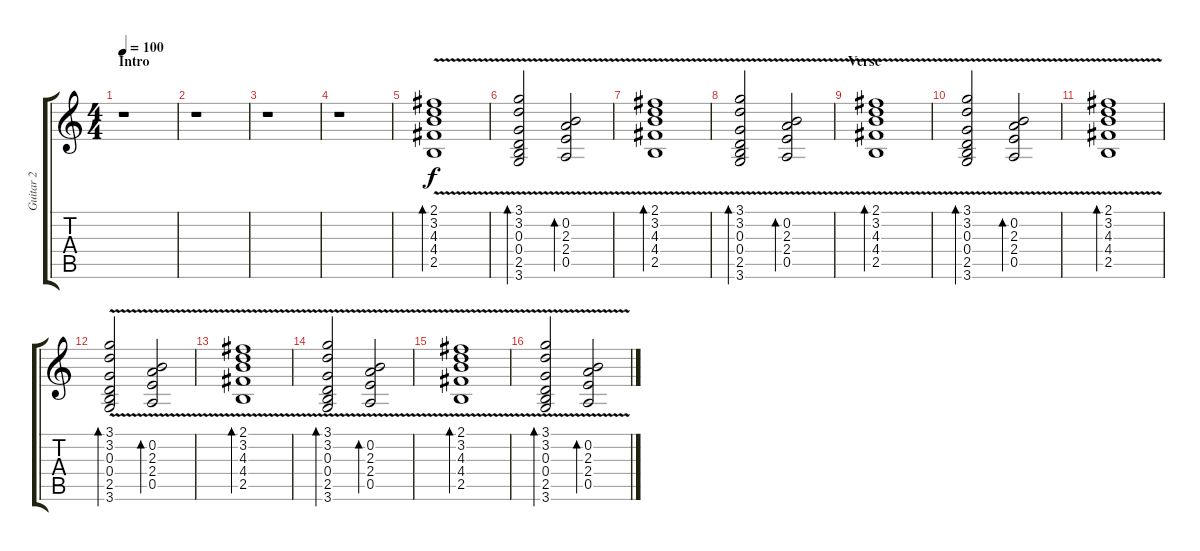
\track ("Guitar 2" "Guitar 2") {instrument electricguitarjazz}
\staff {score tabs}
\tuning (E4 B3 G3 D3 A2 E2) {hide}
\ts (4 4)
\section ("" "Intro")
\tempo 100
\clef g2
\ks c
r.1{dy f instrument electricguitarjazz} |
r.1 |
r.1 |
r.1 |
(2.1 3.2 4.3 4.4{v} 2.5).1{bd 60} |
(3.1 3.2 0.3 0.4{v} 2.5 3.6).2{bd 60} (0.2 2.3 2.4{v} 0.5).2{bd 60} |
(2.1 3.2 4.3 4.4{v} 2.5).1{bd 60} |
(3.1 3.2 0.3 0.4{v} 2.5 3.6).2{bd 60} (0.2 2.3 2.4{v} 0.5).2{bd 60} |
\section ("" "Verse")
(2.1 3.2 4.3 4.4{v} 2.5).1{bd 60} |
(3.1 3.2 0.3 0.4{v} 2.5 3.6).2{bd 60} (0.2 2.3 2.4{v} 0.5).2{bd 60} |
(2.1 3.2 4.3 4.4{v} 2.5).1{bd 60} |
(3.1 3.2 0.3 0.4{v} 2.5 3.6).2{bd 60} (0.2 2.3 2.4{v} 0.5).2{bd 60} |
(2.1 3.2 4.3 4.4{v} 2.5).1{bd 60} |
(3.1 3.2 0.3 0.4{v} 2.5 3.6).2{bd 60} (0.2 2.3 2.4{v} 0.5).2{bd 60} |
(2.1 3.2 4.3 4.4{v} 2.5).1{bd 60} |
(3.1 3.2 0.3 0.4{v} 2.5 3.6).2{bd 60} (0.2 2.3 2.4{v} 0.5).2{bd 60}
